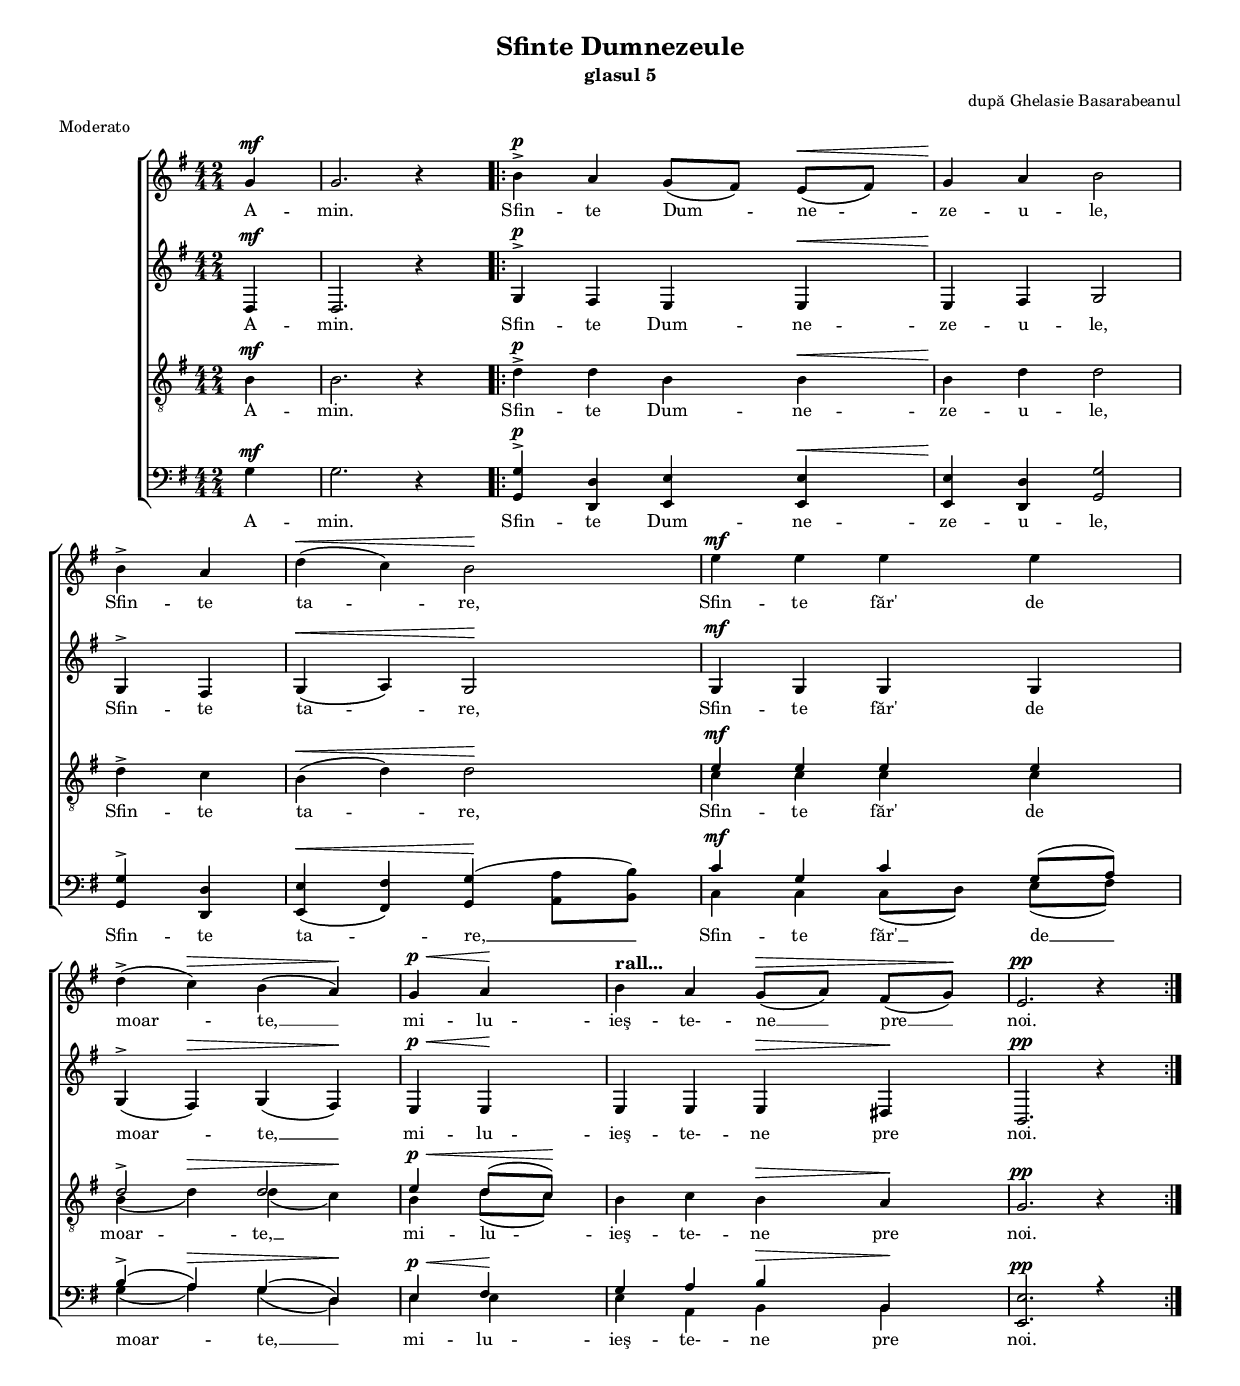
\version "2.12.0"
\include "defines.ly"
midiTempo = 
  \midi {
    \context {
      \Score
      tempoWholesPerMinute = #(ly:make-moment 90 4)
      }
    }


\include "preamble.ly"

\header {
  title = "Sfinte Dumnezeule"
  subtitle = "glasul 5"
  composer = "după Ghelasie Basarabeanul"
  meter = "Moderato"
}

global = {
  \globalPreamble
  \key g \major
  \override Staff.TimeSignature #'stencil = #ly:text-interface::print
  \override Staff.TimeSignature #'text = #mixedTimeSigMarkup
  \time 2/4
}

sopWords = \lyricmode {
  A -- min.
  Sfin -- te Dum -- ne -- ze -- u -- le,
  Sfin -- te ta -- re,
  Sfin -- te făr' de moar -- te, __
  mi -- lu -- ieş -- te- -- ne __ pre __ noi.
}

altoWords = \lyricmode {
  A -- min.
  Sfin -- te Dum -- ne -- ze -- u -- le,
  Sfin -- te ta -- re,
  Sfin -- te făr' de moar -- te, __
  mi -- lu -- ieş -- te- -- ne pre noi.
}

tenorWords = \altoWords

bassWords = \lyricmode {
  A -- min.
  Sfin -- te Dum -- ne -- ze -- u -- le,
  Sfin -- te ta -- re, __
  Sfin -- te făr' __ de __ moar -- te, __
  mi -- lu -- ieş -- te- -- ne pre noi.
}

sopMusic = \relative {
  \cadenzaOn

  % Amin.
  g'4^\mf \bar "|"
  g2. r4

  \repeat volta 3 {
    % Sfinte Dumnezeule
    b4^\accent^\p a g8([ fis)] e([^\< fis)] \bar "|"
    g4\! a b2 \bar "|"

    % Sfinte tare
    b4^\accent a \bar "|"
    d(^\< c) b2\! \bar "|"

    % Sfinte făr' de moarte
    e4^\mf e e e \bar "|"
    d(^\accent c)^\> b( a)\! \bar "|"

    % Miluieşte-ne pre noi.
    g^\p^\< a\! \bar "|"
    b^\rallMarkup a g8([^\> a)] fis([ g)]\! \bar "|"
    e2.^\pp r4
  }
}

altoMusic = \relative {
  \cadenzaOn

  % Amin.
  d4^\mf
  d2. r4

  \repeat volta 3 {
    % Sfinte Dumnezeule
    g4^\accent^\p fis e e^\<
    e\! fis g2

    % Sfinte tare
    g4^\accent fis
    g(^\< a) g2\!

    % Sfinte făr' de moarte
    g4^\mf g g g
    g(^\accent fis)^\> g( fis)\!

    % Miluieşte-ne pre noi.
    e^\p^\< e\!
    e e e^\> dis\!
    b2.^\pp r4
  }
}

tenorMusic = \relative {
  \cadenzaOn

  % Amin.
  b4^\mf
  b2. r4

  \repeat volta 3 {
    % Sfinte Dumnezeule
    d4^\accent^\p d b b^\<
    b\! d d2

    % Sfinte tare
    d4^\accent c
    b(^\< d) d2\!

    % Sfinte făr' de moarte
    <<
      {
        \voiceOne
        e4^\mf e e e
        d2^\accent d
      }
      \new Voice = "split" {
        \voiceTwo
        c4 c c c
        b( d)^\> d( c)\!
      }
    >>

    % Miluieşte-ne pre noi.
    <<
      {
        \voiceOne
        e^\p^\< d8([ c)]\!
      }
      \new Voice = "split" {
        \voiceTwo
        b4 d8([ c)]
      }
    >>
    \oneVoice

    b4 c b^\> a\!
    g2.^\pp r4
  }
}

bassMusic = \relative {
  \cadenzaOn

  % Amin.
  g4^\mf
  g2. r4

  \repeat volta 3 {
    % Sfinte Dumnezeule
    <g g,>^\accent^\p <d d,> <e e,> <e e,>^\<
    <e e,>\! <d d,> <g g,>2

    % Sfinte tare
    <g g,>4^\accent <d d,>
    <e e,>(^\< <fis fis,>) <g g,>(\! <a a,>8[ <b b,>])

    % Sfinte făr' de moarte
    <<
      {
        \voiceOne
        c4^\mf g c g8([ a)]
        b4(^\accent a)^\> g( d)\!
      }
      \new Voice = "split" {
        \voiceTwo
        c c c8([ d)] e([ fis)]
        g4( a) g( d)
      }
    >>

    % Miluieşte-ne pre noi.
    <<
      {
        \voiceOne
        e^\p^\< fis\!
        g a b^\> b,\!
      }
      \new Voice = "split" {
        \voiceTwo
        e e
        e a, b b
      }
    >>
    <e e,>2.^\pp
    r4
  }
}

\include "four-staves.ly"
